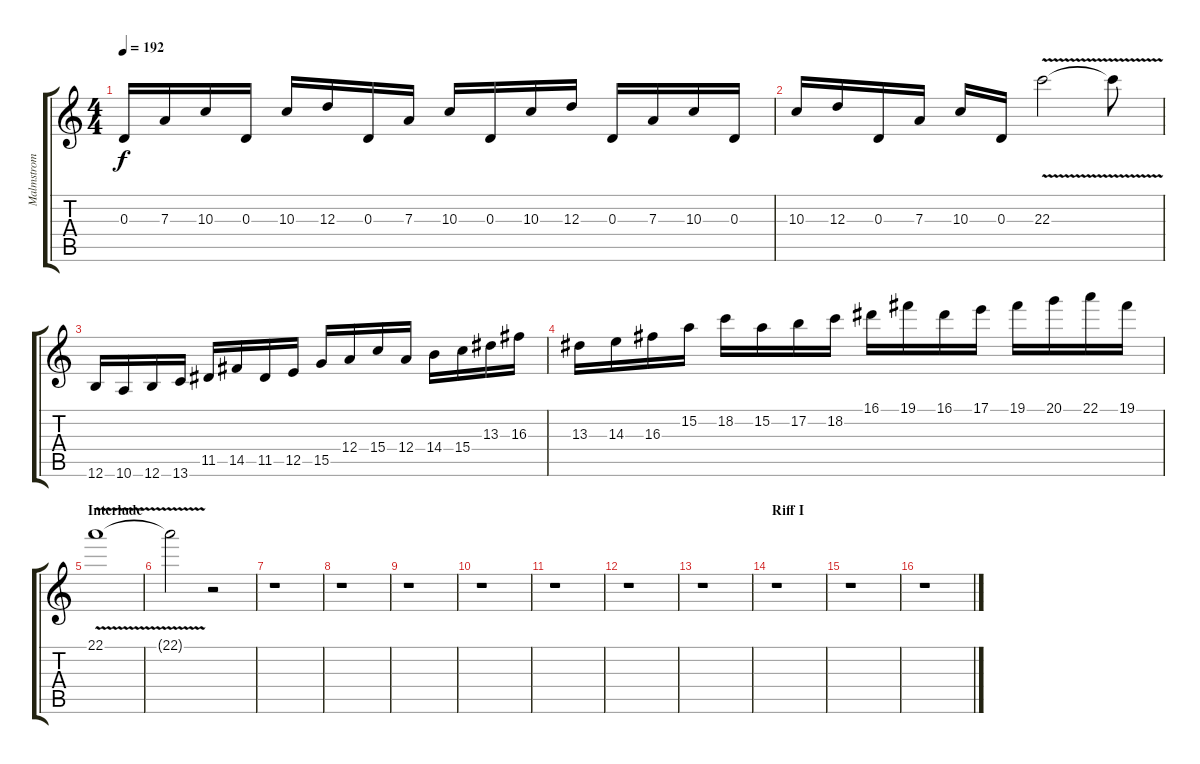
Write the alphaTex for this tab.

\track ("Malmstrom" "Malmstrom") {instrument overdrivenguitar}
\staff {score tabs}
\tuning (B3 Gb3 D3 A2 E2 B1) {hide}
\ts (4 4)
\tempo 192
\clef g2
\ks c
0.3.16{dy f} 7.3.16 10.3.16 0.3.16 10.3.16 12.3.16 0.3.16 7.3.16 10.3.16 0.3.16 10.3.16 12.3.16 0.3.16 7.3.16 10.3.16 0.3.16 |
10.3.16 12.3.16 0.3.16 7.3.16 10.3.16 0.3.16 22.3{v}.2 22.3{t}.8 |
12.6.16 10.6.16 12.6.16 13.6.16 11.5.16 14.5.16 11.5.16 12.5.16 15.5.16 12.4.16 15.4.16 12.4.16 14.4.16 15.4.16 13.3.16 16.3.16 |
13.3.16 14.3.16 16.3.16 15.2.16 18.2.16 15.2.16 17.2.16 18.2.16 16.1.16 19.1.16 16.1.16 17.1.16 19.1.16 20.1.16 22.1.16 19.1.16 |
\section ("" "Interlude")
22.1{v}.1 |
22.1{t}.2 r.2 |
r.1 |
r.1 |
r.1 |
r.1 |
r.1 |
r.1 |
r.1 |
\section ("" "Riff I")
r.1 |
r.1 |
r.1
